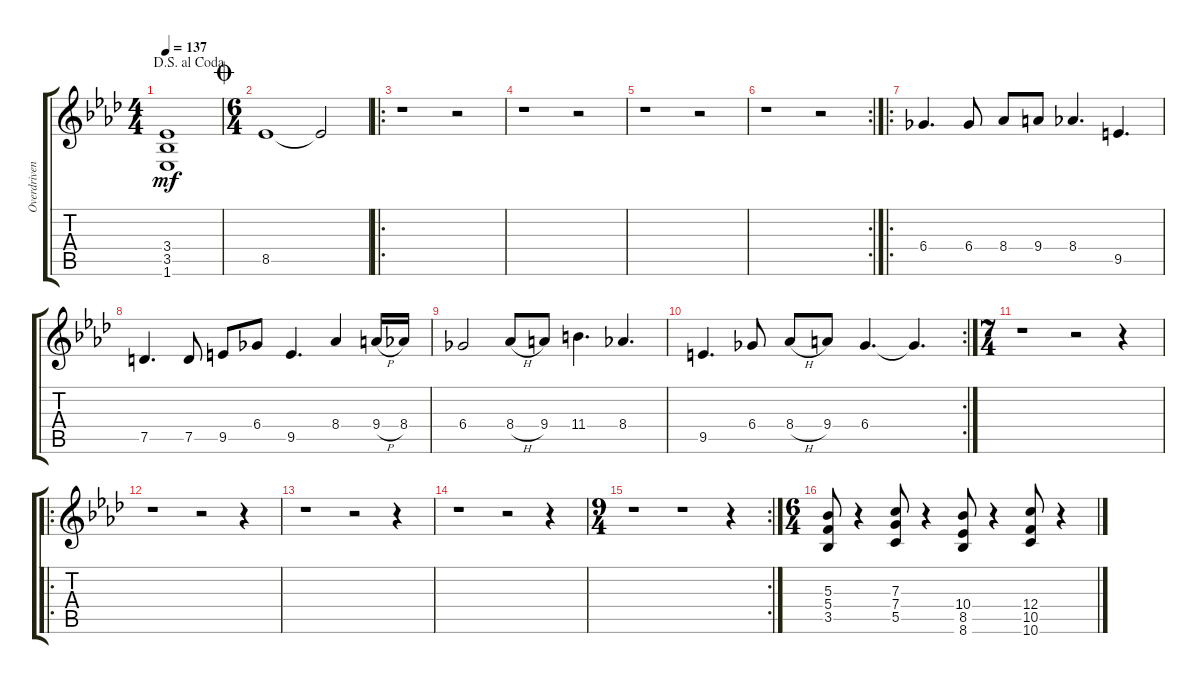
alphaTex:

\track ("Overdriven Guitar" "Overdriven") {instrument distortionguitar}
\staff {score tabs}
\tuning (D4 A3 F3 C3 G2 D2) {hide}
\ts (4 4)
\jump dalsegnoalcoda
\tempo 137
\clef g2
\ks ab
(3.4 3.5 1.6).1{dy mf} |
\ts (6 4)
\jump coda
8.5.1 8.5{t}.2 |
\ro
r.1 r.2 |
r.1 r.2 |
r.1 r.2 |
\rc 2
r.1 r.2 |
\ro
6.4.4{d} 6.4.8 8.4.8 9.4.8 8.4.4{d} 9.5.4{d} |
7.5.4{d} 7.5.8 9.5.8 6.4.8 9.5.4{d} 8.4.4 9.4{h}.16 8.4.16 |
6.4.2 8.4{h}.8 9.4.8 11.4.4{d} 8.4.4{d} |
\rc 2
9.5.4{d} 6.4.8 8.4{h}.8 9.4.8 6.4.4{d} 6.4{t}.4{d} |
\ts (7 4)
r.1 r.2 r.4 |
\ro
r.1 r.2 r.4 |
r.1 r.2 r.4 |
r.1 r.2 r.4 |
\rc 2
\ts (9 4)
r.1 r.1 r.4 |
\ts (6 4)
(5.3 5.4 3.5).8 r.4 (7.3 7.4 5.5).8 r.4 (10.4 8.5 8.6).8 r.4 (12.4 10.5 10.6).8 r.4
